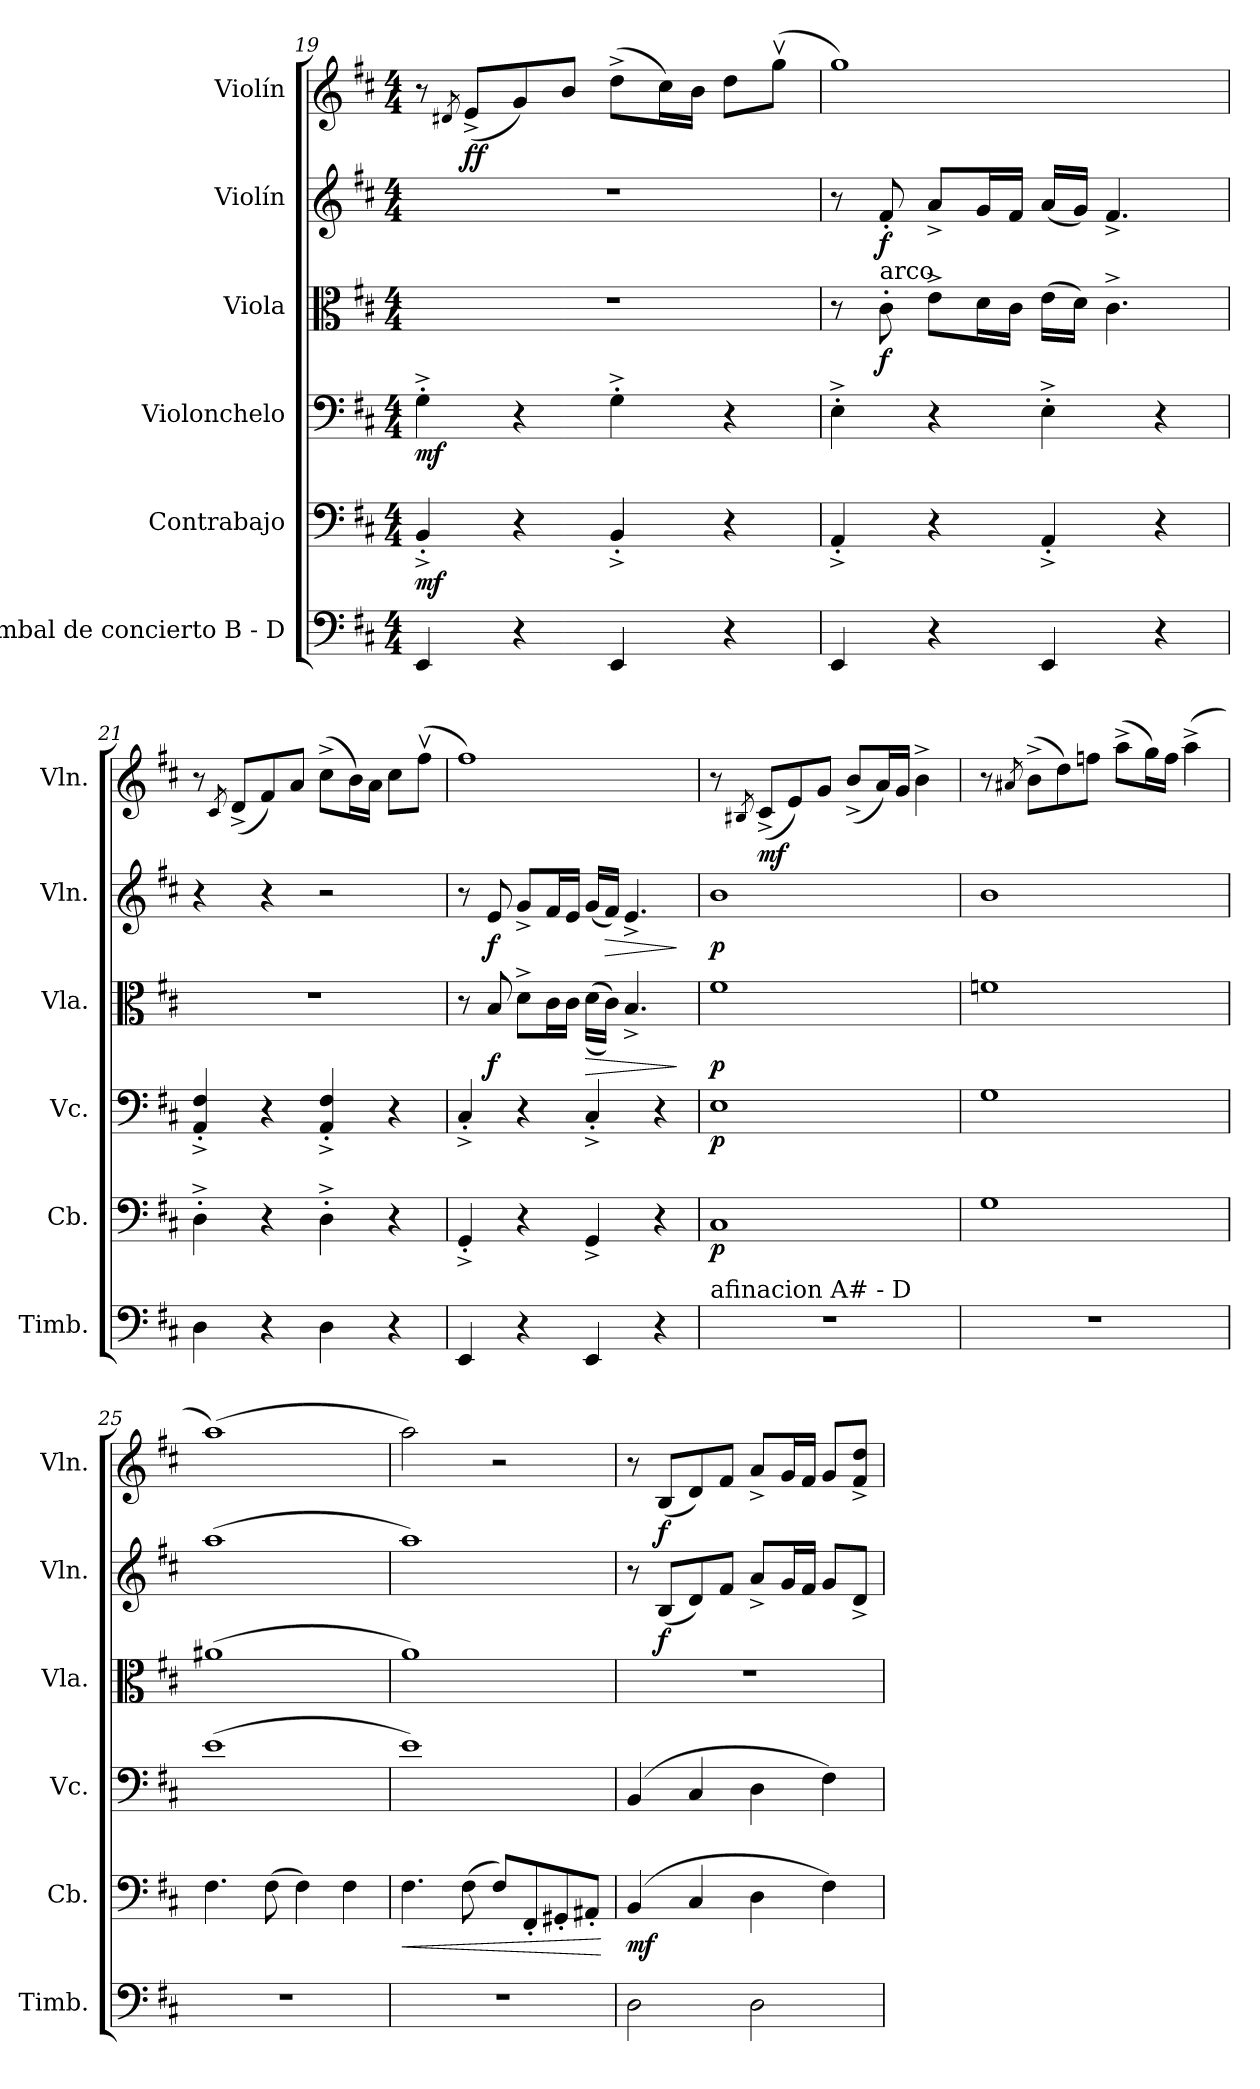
**kern	**kern	**dynam	**kern	**dynam	**kern	**dynam	**kern	**dynam	**kern	**dynam
*part6	*part5	*part5	*part4	*part4	*part3	*part3	*part2	*part2	*part1	*part1
*staff6	*staff5	*staff5	*staff4	*staff4	*staff3	*staff3	*staff2	*staff2	*staff1	*staff1
*I"Timbal de concierto B - D	*I"Contrabajo	*	*I"Violonchelo	*	*I"Viola	*	*I"Violín	*	*I"Violín	*
*I'Timb.	*I'Cb.	*	*I'Vc.	*	*I'Vla.	*	*I'Vln.	*	*I'Vln.	*
*clefF4	*clefF4	*	*clefF4	*	*clefC3	*	*clefG2	*	*clefG2	*
*	*ITrd7c12	*	*	*	*	*	*	*	*	*
*k[f#c#]	*k[f#c#]	*	*k[f#c#]	*	*k[f#c#]	*	*k[f#c#]	*	*k[f#c#]	*
*M4/4	*M4/4	*	*M4/4	*	*M4/4	*	*M4/4	*	*M4/4	*
=19	=19	=19	=19	=19	=19	=19	=19	=19	=19	=19
!	!	!LO:DY:b	!	!LO:DY:b	!	!	!	!	!	!
4EE/	4BBB^'/	mf	4G^'\	mf	1r	.	1r	.	8r	.
.	.	.	.	.	.	.	.	.	8qd#X/	.
!	!	!	!	!	!	!	!	!	!	!LO:DY:b
.	.	.	.	.	.	.	.	.	(8e^/L	ff
4r	4r	.	4r	.	.	.	.	.	8g/)	.
.	.	.	.	.	.	.	.	.	8b/J	.
4EE/	4BBB^'/	.	4G^'\	.	.	.	.	.	(8dd^\L	.
.	.	.	.	.	.	.	.	.	16cc#\L)	.
.	.	.	.	.	.	.	.	.	16b\JJ	.
4r	4r	.	4r	.	.	.	.	.	8dd\L	.
.	.	.	.	.	.	.	.	.	(8ggv\J	.
=20	=20	=20	=20	=20	=20	=20	=20	=20	=20	=20
4EE/	4AAA^'/	.	4E^'\	.	8r	.	8r	.	1gg)	.
!	!	!	!	!	!LO:TX:a:t=arco	!	!	!	!	!
!	!	!	!	!	!	!LO:DY:b	!	!LO:DY:b	!	!
.	.	.	.	.	8c#'\	f	8f#'/	f	.	.
4r	4r	.	4r	.	8e^\L	.	8a^/L	.	.	.
.	.	.	.	.	16d\L	.	16g/L	.	.	.
.	.	.	.	.	16c#\JJ	.	16f#/JJ	.	.	.
4EE/	4AAA^'/	.	4E^'\	.	(16e\LL	.	(16a/LL	.	.	.
.	.	.	.	.	16d\JJ)	.	16g/JJ)	.	.	.
.	.	.	.	.	4.c#^\	.	4.f#^/	.	.	.
4r	4r	.	4r	.	.	.	.	.	.	.
!!LO:LB:g=z
=21	=21	=21	=21	=21	=21	=21	=21	=21	=21	=21
4D\	4DD^'\	.	4AA/^' 4F#/^'	.	1r	.	4r	.	8r	.
.	.	.	.	.	.	.	.	.	8qc#/	.
.	.	.	.	.	.	.	.	.	(8d^/L	.
4r	4r	.	4r	.	.	.	4r	.	8f#/)	.
.	.	.	.	.	.	.	.	.	8a/J	.
4D\	4DD^'\	.	4AA/^' 4F#/^'	.	.	.	2r	.	(8cc#^\L	.
.	.	.	.	.	.	.	.	.	16b\L)	.
.	.	.	.	.	.	.	.	.	16a\JJ	.
4r	4r	.	4r	.	.	.	.	.	8cc#\L	.
.	.	.	.	.	.	.	.	.	(8ff#v\J	.
=22	=22	=22	=22	=22	=22	=22	=22	=22	=22	=22
4EE/	4GGG^'/	.	4C#^'/	.	8r	.	8r	.	1ff#)	.
!	!	!	!	!	!	!LO:DY:b	!	!LO:DY:b	!	!
.	.	.	.	.	8B/	f	8e/	f	.	.
4r	4r	.	4r	.	8d^\L	.	8g^/L	.	.	.
.	.	.	.	.	16c#\L	.	16f#/L	.	.	.
.	.	.	.	.	16c#\JJ	.	16e/JJ	.	.	.
!	!	!	!	!	!	!LO:HP:b	!	!	!	!
4EE/	4GGG^/	.	4C#^'/	.	((16d\LL	>	(16g/LL	.	.	.
!	!	!	!	!	!	!	!	!LO:HP:b	!	!
.	.	.	.	.	16c#\JJ))	.	16f#/JJ)	>	.	.
.	.	.	.	.	4.B^/	.	4.e^/	.	.	.
4r	4r	.	4r	.	.	.	.	.	.	.
.	.	.	.	.	.	]	.	]	.	.
=23	=23	=23	=23	=23	=23	=23	=23	=23	=23	=23
!LO:TX:a:t=afinacion A# - D	!	!	!	!	!	!	!	!	!	!
!	!	!LO:DY:b	!	!LO:DY:b	!	!LO:DY:b	!	!LO:DY:b	!	!
1r	1CC#	p	1E	p	1f#	p	1b	p	8r	.
.	.	.	.	.	.	.	.	.	8qB#X/	.
!	!	!	!	!	!	!	!	!	!	!LO:DY:b
.	.	.	.	.	.	.	.	.	(8c#^/L	mf
.	.	.	.	.	.	.	.	.	8e/)	.
.	.	.	.	.	.	.	.	.	8g/J	.
.	.	.	.	.	.	.	.	.	(8b^/L	.
.	.	.	.	.	.	.	.	.	16a/L)	.
.	.	.	.	.	.	.	.	.	16g/JJ	.
.	.	.	.	.	.	.	.	.	4b^\	.
=24	=24	=24	=24	=24	=24	=24	=24	=24	=24	=24
1r	1GG	.	1G	.	1fn	.	1b	.	8r	.
.	.	.	.	.	.	.	.	.	8qa#X/	.
.	.	.	.	.	.	.	.	.	(8b^\L	.
.	.	.	.	.	.	.	.	.	8dd\)	.
.	.	.	.	.	.	.	.	.	8ffn\J	.
.	.	.	.	.	.	.	.	.	(8aa^\L	.
.	.	.	.	.	.	.	.	.	16gg\L)	.
.	.	.	.	.	.	.	.	.	16ff\JJ	.
.	.	.	.	.	.	.	.	.	(4aa^\	.
!!LO:PB:g=z
=25	=25	=25	=25	=25	=25	=25	=25	=25	=25	=25
1r	4.FF#\	.	(1e	.	(1a#X	.	(1aa	.	(1aa)	.
.	(8FF#\	.	.	.	.	.	.	.	.	.
.	4FF#\)	.	.	.	.	.	.	.	.	.
.	4FF#\	.	.	.	.	.	.	.	.	.
=26	=26	=26	=26	=26	=26	=26	=26	=26	=26	=26
!	!	!LO:HP:b	!	!	!	!	!	!	!	!
1r	4.FF#\	<	1e)	.	1a)	.	1aa)	.	2aa\)	.
.	(8FF#\	.	.	.	.	.	.	.	.	.
.	8FF#/L)	.	.	.	.	.	.	.	2r	.
.	8FFF#'/	.	.	.	.	.	.	.	.	.
.	8GGG#X'/	.	.	.	.	.	.	.	.	.
.	8AAA#X'/J	.	.	.	.	.	.	.	.	.
.	.	[	.	.	.	.	.	.	.	.
=27	=27	=27	=27	=27	=27	=27	=27	=27	=27	=27
!	!	!LO:DY:b	!	!	!	!	!	!	!	!
2D\	(4BBB/	mf	(4BB/	.	1r	.	8r	.	8r	.
!	!	!	!	!	!	!	!	!LO:DY:b	!	!LO:DY:b
.	.	.	.	.	.	.	(8B/L	f	(8B/L	f
.	4CC#/	.	4C#/	.	.	.	8d/)	.	8d/)	.
.	.	.	.	.	.	.	8f#/J	.	8f#/J	.
2D\	4DD\	.	4D\	.	.	.	8a^/L	.	8a^/L	.
.	.	.	.	.	.	.	16g/L	.	16g/L	.
.	.	.	.	.	.	.	16f#/JJ	.	16f#/JJ	.
.	4FF#\)	.	4F#\)	.	.	.	8g/L	.	8g/L	.
.	.	.	.	.	.	.	8d^/J	.	8f#/^ 8dd/^J	.
=	=	=	=	=	=	=	=	=	=	=
*-	*-	*-	*-	*-	*-	*-	*-	*-	*-	*-
